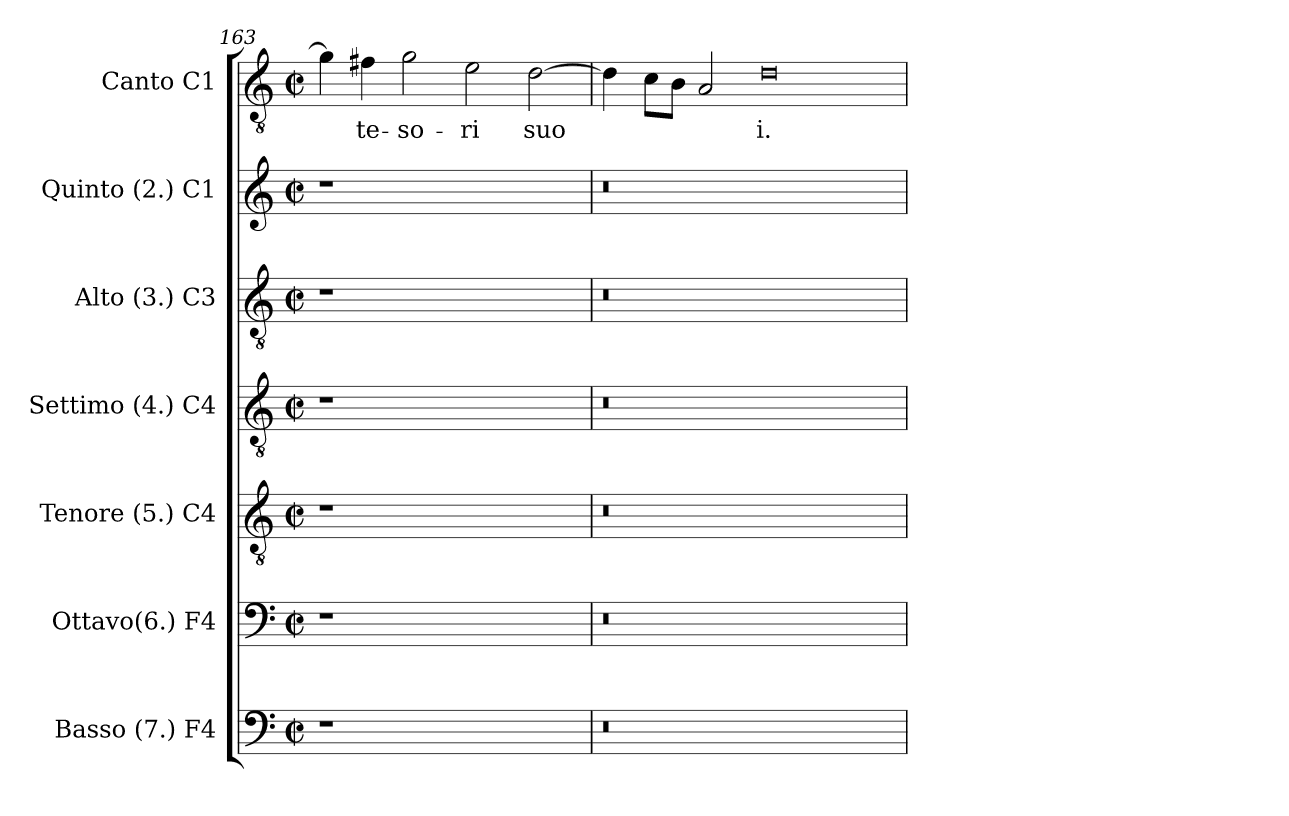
**kern	**kern	**kern	**kern	**kern	**kern	**kern	**text
*part7	*part6	*part5	*part4	*part3	*part2	*part1	*part1
*staff7	*staff6	*staff5	*staff4	*staff3	*staff2	*staff1	*staff1
*I"Basso (7.)  F4	*I"Ottavo(6.)  F4	*I"Tenore (5.)  C4	*I"Settimo (4.)  C4	*I"Alto (3.)  C3	*I"Quinto (2.)  C1	*I"Canto  C1	*
*	*	*I'T	*	*I'A	*	*I'C	*
*clefF4	*clefF4	*clefGv2	*clefGv2	*clefGv2	*clefG2	*clefGv2	*
*k[]	*k[]	*k[]	*k[]	*k[]	*k[]	*k[]	*
*C:	*C:	*C:	*C:	*C:	*C:	*C:	*
*M2/2	*M2/2	*M2/2	*M2/2	*M2/2	*M2/2	*M2/2	*
*met(c|)	*met(c|)	*met(c|)	*met(c|)	*met(c|)	*met(c|)	*met(c|)	*
=163	=163	=163	=163	=163	=163	=163	=163
!	!	!	!	!	!	!	!LO:LY:b:cj
1r	1r	1r	1r	1r	1r	4g\]	.
!	!	!	!	!	!	!	!LO:LY:b:cj
.	.	.	.	.	.	4f#X\	te-
!	!	!	!	!	!	!	!LO:LY:b:cj
.	.	.	.	.	.	2g\	-so-
!	!	!	!	!	!	!	!LO:LY:b:cj
1ryy	1ryy	1ryy	1ryy	1ryy	1ryy	2e\	-ri
!	!	!	!	!	!	!	!LO:LY:b:cj
.	.	.	.	.	.	[>2d\	suo-
=164	=164	=164	=164	=164	=164	=164	=164
!	!	!	!	!	!	!	!LO:LY:b:cj
0.r	0.r	0.r	0.r	0.r	0.r	4d\]	--
!	!	!	!	!	!	!	!LO:LY:b:cj
.	.	.	.	.	.	8c\L	--
!	!	!	!	!	!	!	!LO:LY:b:cj
.	.	.	.	.	.	8B\J	--
!	!	!	!	!	!	!	!LO:LY:b:cj
.	.	.	.	.	.	2A/	--
!	!	!	!	!	!	!	!LO:LY:b:cj
.	.	.	.	.	.	0d	-i.
=!	=!	=!	=!	=!	=!	=!	=!
*-	*-	*-	*-	*-	*-	*-	*-
